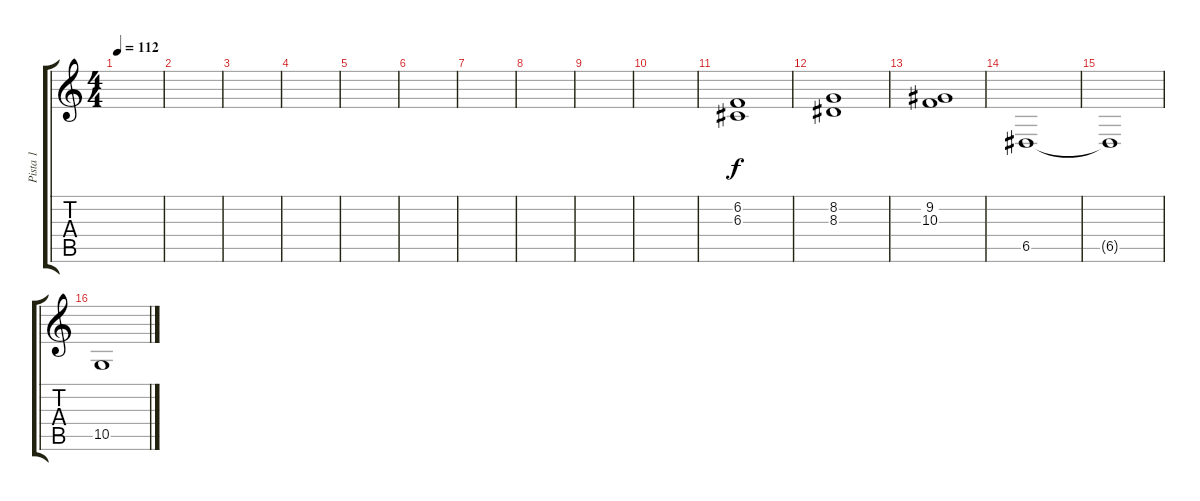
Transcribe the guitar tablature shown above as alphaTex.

\track ("Pista 1" "Pista 1") {instrument synthstrings1}
\staff {score tabs}
\tuning (E4 B3 G3 D3 A2 E2) {hide}
\ts (4 4)
\tempo 112
\clef g2
\ks c
|
|
|
|
|
|
|
|
|
|
(6.2 6.3).1 |
(8.2 8.3).1 |
(9.2 10.3).1 |
6.5.1 |
6.5{t}.1 |
10.5.1
